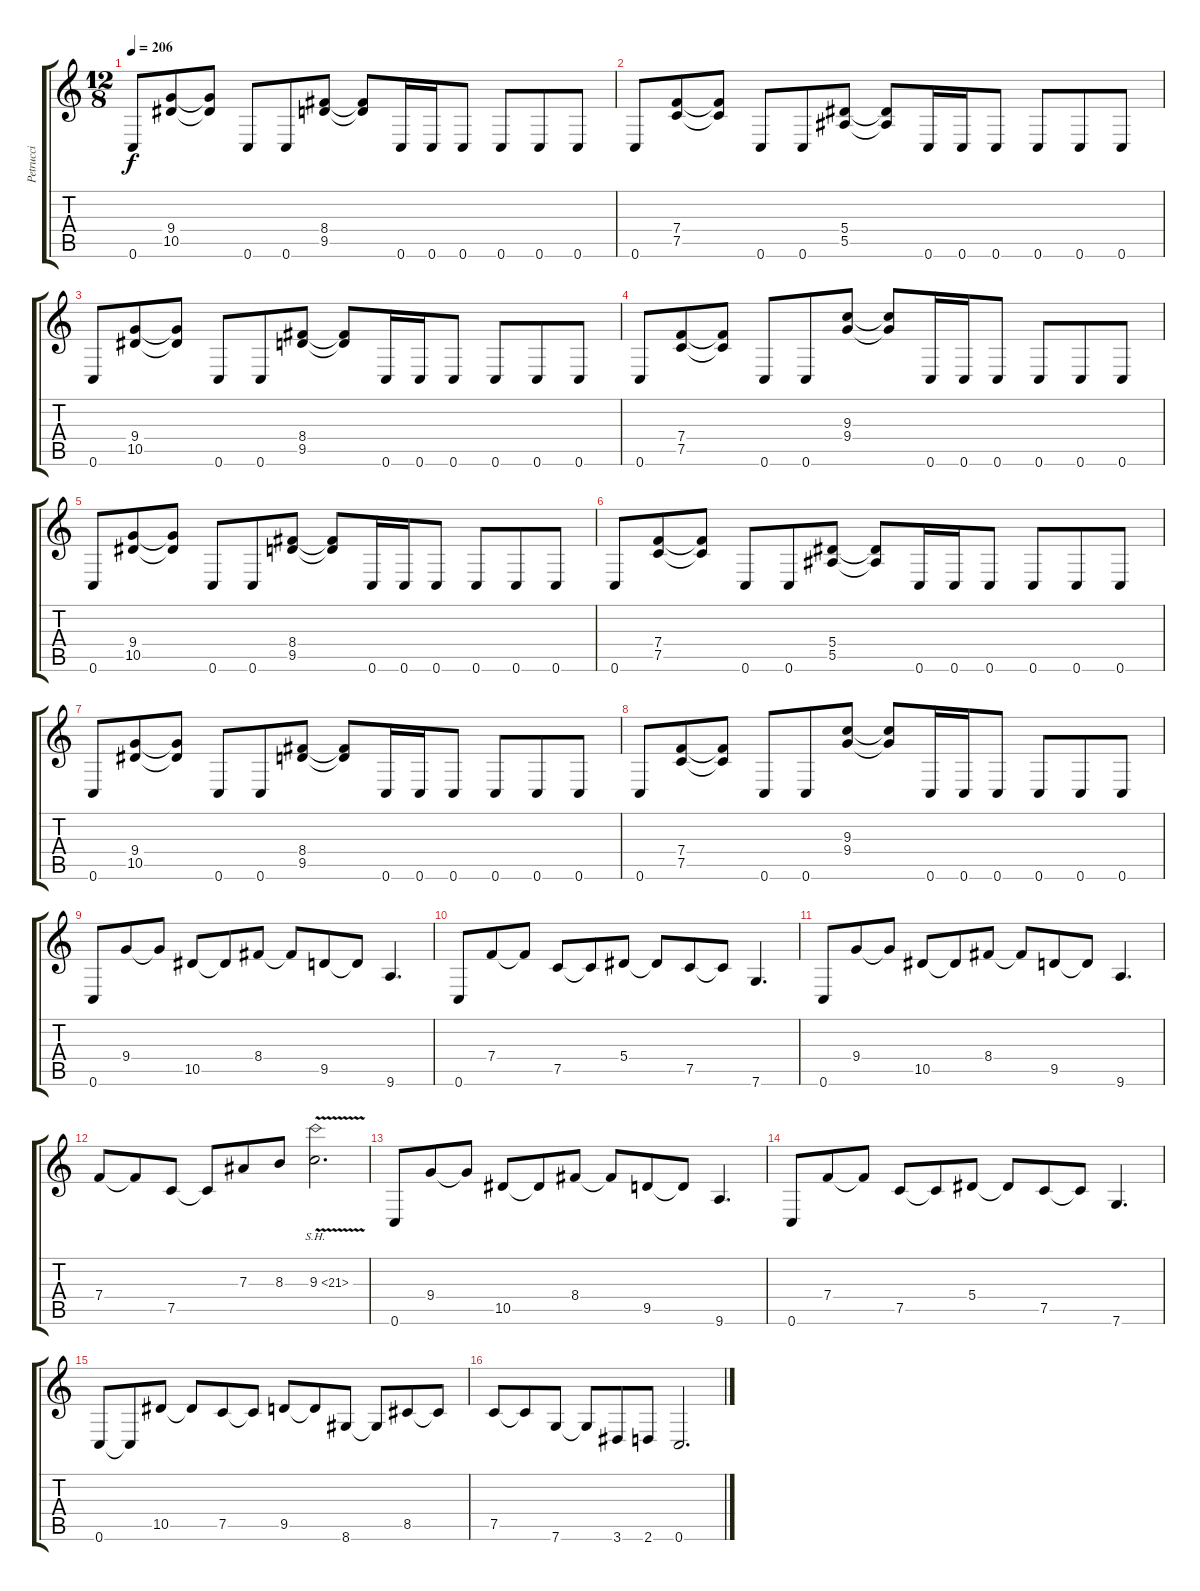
\track ("Petrucci" "Petrucci") {instrument distortionguitar}
\staff {score tabs}
\tuning (C4 G3 Eb3 Bb2 F2 C2) {hide}
\ts (12 8)
\tempo 206
\clef g2
\ks c
0.6.8{dy f} (9.4 10.5).8 (9.4{t} 10.5{t}).8 0.6.8 0.6.8 (8.4 9.5).8 (8.4{t} 9.5{t}).8 0.6.16 0.6.16 0.6.8 0.6.8 0.6.8 0.6.8 |
0.6.8 (7.4 7.5).8 (7.4{t} 7.5{t}).8 0.6.8 0.6.8 (5.4 5.5).8 (5.4{t} 5.5{t}).8 0.6.16 0.6.16 0.6.8 0.6.8 0.6.8 0.6.8 |
0.6.8 (9.4 10.5).8 (9.4{t} 10.5{t}).8 0.6.8 0.6.8 (8.4 9.5).8 (8.4{t} 9.5{t}).8 0.6.16 0.6.16 0.6.8 0.6.8 0.6.8 0.6.8 |
0.6.8 (7.4 7.5).8 (7.4{t} 7.5{t}).8 0.6.8 0.6.8 (9.3 9.4).8 (9.3{t} 9.4{t}).8 0.6.16{beam merge} 0.6.16 0.6.8 0.6.8 0.6.8 0.6.8 |
0.6.8 (9.4 10.5).8 (9.4{t} 10.5{t}).8 0.6.8 0.6.8 (8.4 9.5).8 (8.4{t} 9.5{t}).8 0.6.16 0.6.16 0.6.8 0.6.8 0.6.8 0.6.8 |
0.6.8 (7.4 7.5).8 (7.4{t} 7.5{t}).8 0.6.8 0.6.8 (5.4 5.5).8 (5.4{t} 5.5{t}).8 0.6.16 0.6.16 0.6.8 0.6.8 0.6.8 0.6.8 |
0.6.8 (9.4 10.5).8 (9.4{t} 10.5{t}).8 0.6.8 0.6.8 (8.4 9.5).8 (8.4{t} 9.5{t}).8 0.6.16 0.6.16 0.6.8 0.6.8 0.6.8 0.6.8 |
0.6.8 (7.4 7.5).8 (7.4{t} 7.5{t}).8 0.6.8 0.6.8 (9.3 9.4).8 (9.3{t} 9.4{t}).8 0.6.16{beam merge} 0.6.16 0.6.8 0.6.8 0.6.8 0.6.8 |
0.6.8 9.4.8 9.4{t}.8 10.5.8 10.5{t}.8 8.4.8 8.4{t}.8 9.5.8 9.5{t}.8 9.6.4{d} |
0.6.8 7.4.8 7.4{t}.8 7.5.8 7.5{t}.8 5.4.8 5.4{t}.8 7.5.8 7.5{t}.8 7.6.4{d} |
0.6.8 9.4.8 9.4{t}.8 10.5.8 10.5{t}.8 8.4.8 8.4{t}.8 9.5.8 9.5{t}.8 9.6.4{d} |
7.4.8 7.4{t}.8 7.5.8 7.5{t}.8 7.3.8 8.3.8 9.3{sh 12 v}.2{d} |
0.6.8 9.4.8 9.4{t}.8 10.5.8 10.5{t}.8 8.4.8 8.4{t}.8 9.5.8 9.5{t}.8 9.6.4{d} |
0.6.8 7.4.8 7.4{t}.8 7.5.8 7.5{t}.8 5.4.8 5.4{t}.8 7.5.8 7.5{t}.8 7.6.4{d} |
0.6.8 0.6{t}.8 10.5.8 10.5{t}.8 7.5.8 7.5{t}.8 9.5.8 9.5{t}.8 8.6.8 8.6{t}.8 8.5.8 8.5{t}.8 |
7.5.8 7.5{t}.8 7.6.8 7.6{t}.8 3.6.8 2.6.8 0.6.2{d}
